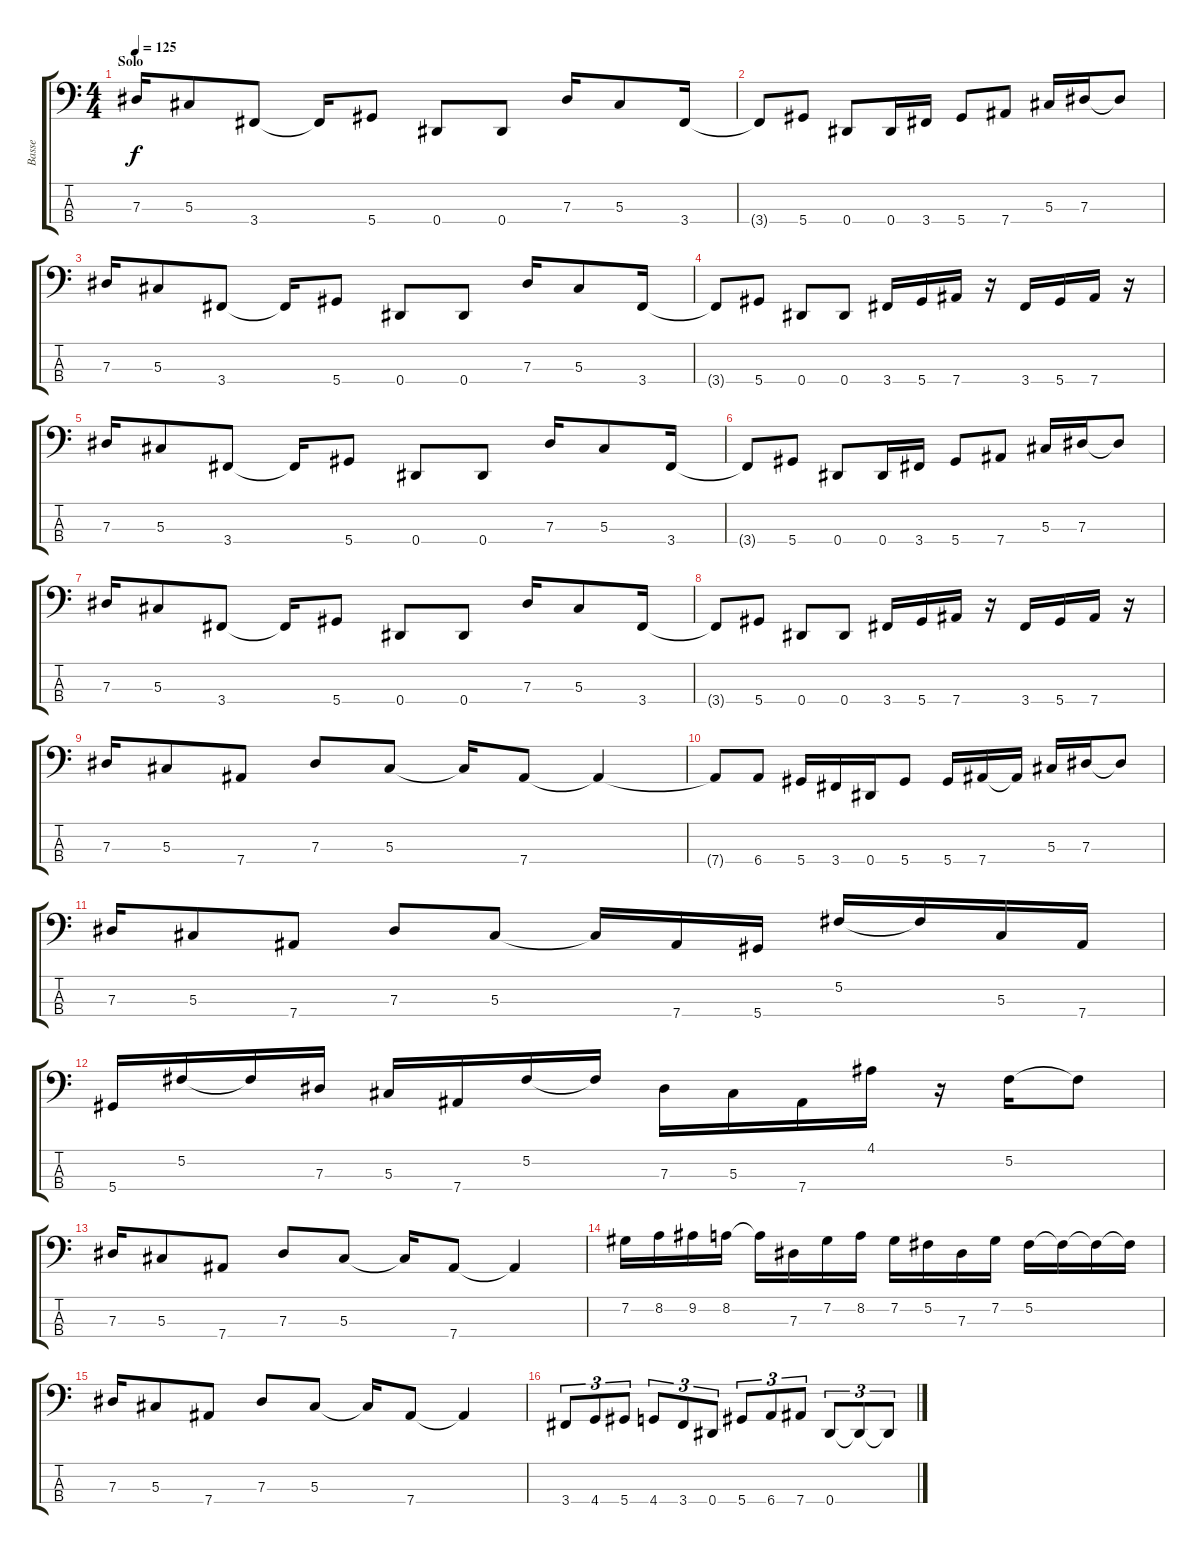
\track ("Basse" "Basse") {instrument electricbasspick}
\staff {score tabs}
\tuning (Gb2 Db2 Ab1 Eb1) {hide}
\ts (4 4)
\section ("" "Solo")
\tempo 125
\clef f4
\ks c
7.3.16{dy f} 5.3.8 3.4.8 3.4{t}.16 5.4.8 0.4.8 0.4.8 7.3.16 5.3.8 3.4.16 |
3.4{t}.8 5.4.8 0.4.8 0.4.16 3.4.16 5.4.8 7.4.8 5.3.16 7.3.16 7.3{t}.8 |
7.3.16 5.3.8 3.4.8 3.4{t}.16 5.4.8 0.4.8 0.4.8 7.3.16 5.3.8 3.4.16 |
3.4{t}.8 5.4.8 0.4.8 0.4.8 3.4.16 5.4.16 7.4.16 r.16 3.4.16 5.4.16 7.4.16 r.16 |
7.3.16 5.3.8 3.4.8 3.4{t}.16 5.4.8 0.4.8 0.4.8 7.3.16 5.3.8 3.4.16 |
3.4{t}.8 5.4.8 0.4.8 0.4.16 3.4.16 5.4.8 7.4.8 5.3.16 7.3.16 7.3{t}.8 |
7.3.16 5.3.8 3.4.8 3.4{t}.16 5.4.8 0.4.8 0.4.8 7.3.16 5.3.8 3.4.16 |
3.4{t}.8 5.4.8 0.4.8 0.4.8 3.4.16 5.4.16 7.4.16 r.16 3.4.16 5.4.16 7.4.16 r.16 |
7.3.16 5.3.8 7.4.8 7.3.8 5.3.8 5.3{t}.16 7.4.8 7.4{t}.4 |
7.4{t}.8 6.4.8 5.4.16 3.4.16 0.4.16 5.4.8 5.4.16 7.4.16 7.4{t}.16 5.3.16 7.3.16 7.3{t}.8 |
7.3.16 5.3.8 7.4.8 7.3.8 5.3.8 5.3{t}.16 7.4.16 5.4.16 5.2.16 5.2{t}.16 5.3.16 7.4.16 |
5.4.16 5.2.16 5.2{t}.16 7.3.16 5.3.16 7.4.16 5.2.16 5.2{t}.16 7.3.16 5.3.16 7.4.16 4.1.16 r.16 5.2.16 5.2{t}.8 |
7.3.16 5.3.8 7.4.8 7.3.8 5.3.8 5.3{t}.16 7.4.8 7.4{t}.4 |
7.2.16 8.2.16 9.2.16 8.2.16 8.2{t}.16 7.3.16 7.2.16 8.2.16 7.2.16 5.2.16 7.3.16 7.2.16 5.2.16 5.2{t}.16 5.2{t}.16 5.2{t}.16 |
7.3.16 5.3.8 7.4.8 7.3.8 5.3.8 5.3{t}.16 7.4.8 7.4{t}.4 |
3.4.8{tu (3 2)} 4.4.8{tu (3 2)} 5.4.8{tu (3 2)} 4.4.8{tu (3 2)} 3.4.8{tu (3 2)} 0.4.8{tu (3 2)} 5.4.8{tu (3 2)} 6.4.8{tu (3 2)} 7.4.8{tu (3 2)} 0.4.8{tu (3 2)} 0.4{t}.8{tu (3 2)} 0.4{t}.8{tu (3 2)}
